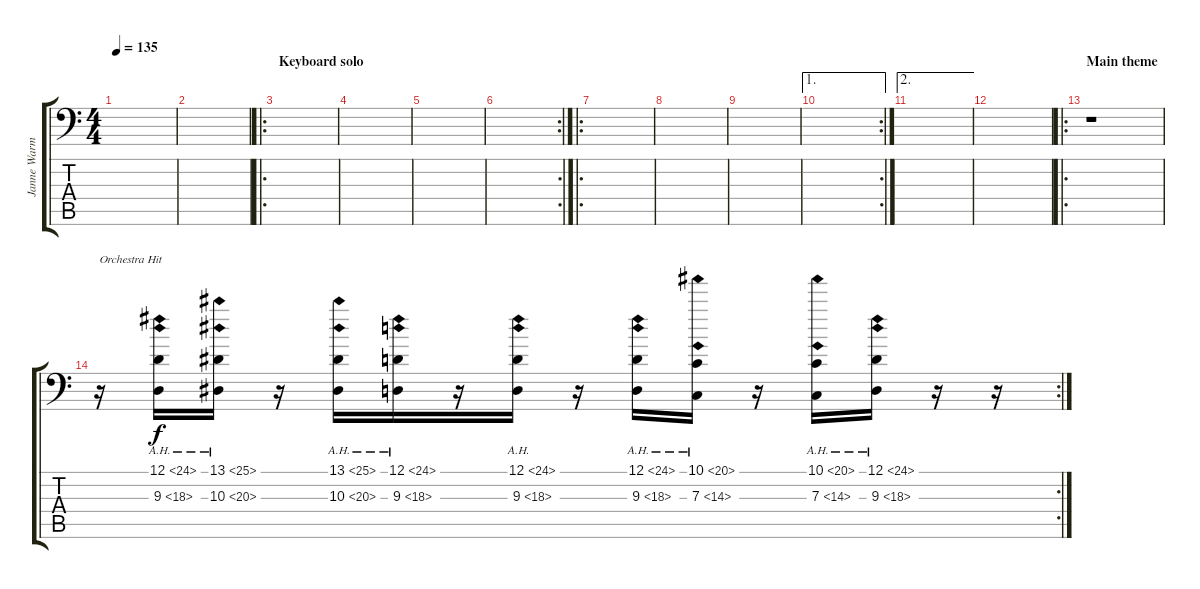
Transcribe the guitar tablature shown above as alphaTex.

\track ("Janne Warman" "Janne Warm") {instrument brightacousticpiano}
\staff {score tabs}
\tuning (D3 A2 F2 C2 G1 D1) {hide}
\ts (4 4)
\tempo 135
\clef f4
\ks c
|
|
\ro
\section ("" "Keyboard solo")
|
|
|
\rc 2
|
\ro
|
|
|
\ae 1
\rc 2
|
\ae 2
|
|
\ro
\section ("" "Main theme")
r.1 |
\rc 2
r.16{txt "Orchestra Hit" instrument orchestrahit} (12.1{ah 12} 9.3{ah 9}).16 (13.1{ah 12} 10.3{ah 10}).16 r.16 (13.1{ah 12} 10.3{ah 10}).16 (12.1{ah 12} 9.3{ah 9}).16 r.16 (12.1{ah 12} 9.3{ah 9}).16 r.16{instrument orchestrahit} (12.1{ah 12} 9.3{ah 9}).16 (10.1{ah 10} 7.3{ah 7}).16 r.16{instrument orchestrahit} (10.1{ah 10} 7.3{ah 7}).16 (12.1{ah 12} 9.3{ah 9}).16 r.16 r.16
